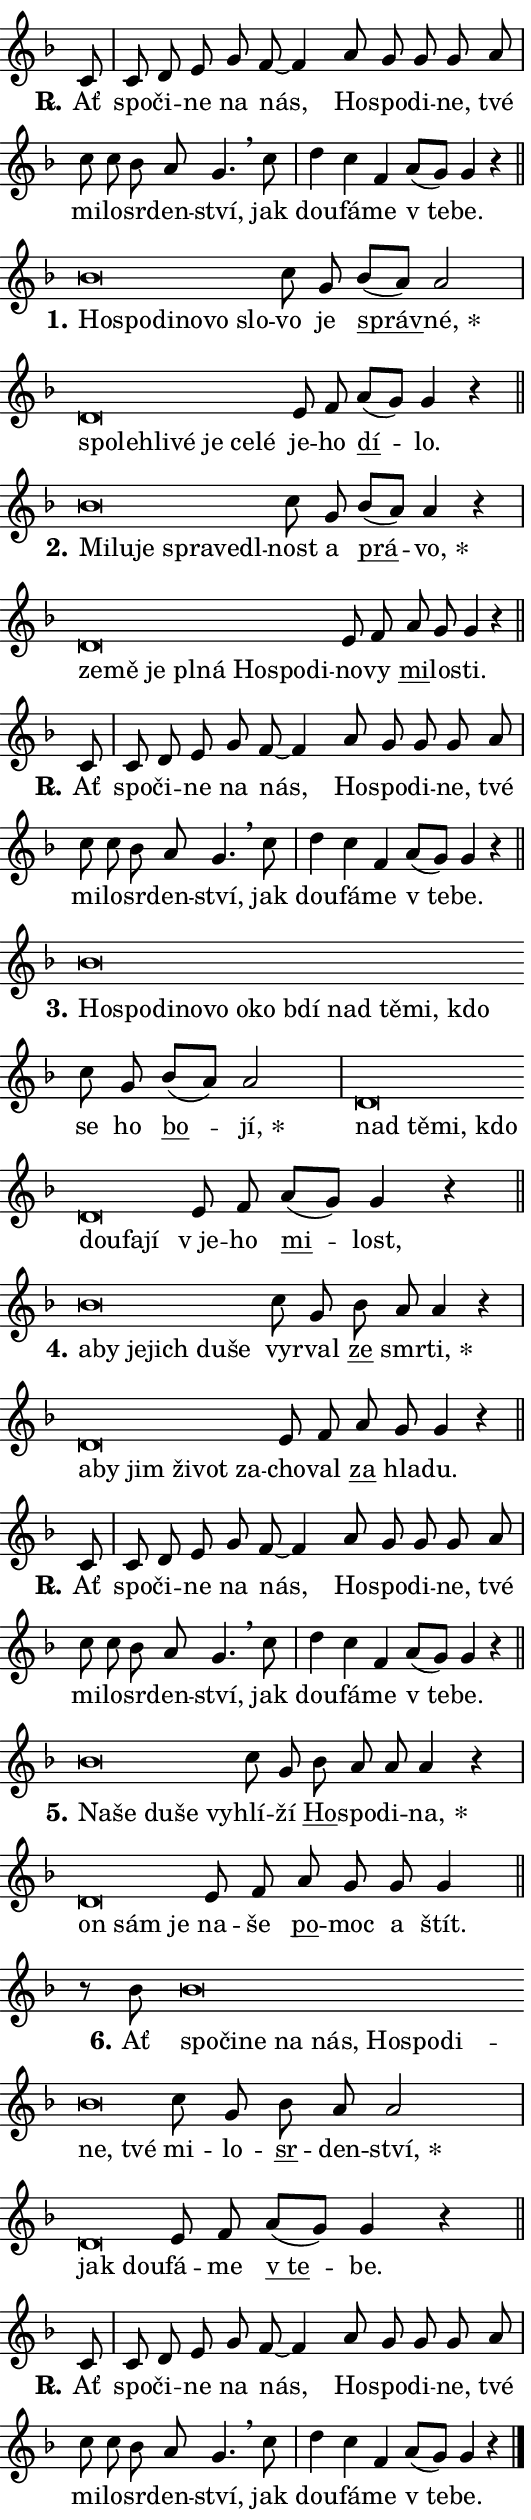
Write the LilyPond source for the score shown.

\version "2.24.0"
\header { tagline = "" }
\paper {
  indent = 0\cm
  top-margin = 0\cm
  right-margin = 0.13\cm % to fit lyric hyphens
  bottom-margin = 0\cm
  left-margin = 0\cm
  paper-width = 9\cm
  page-breaking = #ly:one-page-breaking
  system-system-spacing.basic-distance = #11
  score-system-spacing.basic-distance = #11
  ragged-last = ##f
}


%% Author: Thomas Morley
%% https://lists.gnu.org/archive/html/lilypond-user/2020-05/msg00002.html
#(define (line-position grob)
"Returns position of @var[grob} in current system:
   @code{'start}, if at first time-step
   @code{'end}, if at last time-step
   @code{'middle} otherwise
"
  (let* ((col (ly:item-get-column grob))
         (ln (ly:grob-object col 'left-neighbor))
         (rn (ly:grob-object col 'right-neighbor))
         (col-to-check-left (if (ly:grob? ln) ln col))
         (col-to-check-right (if (ly:grob? rn) rn col))
         (break-dir-left
           (and
             (ly:grob-property col-to-check-left 'non-musical #f)
             (ly:item-break-dir col-to-check-left)))
         (break-dir-right
           (and
             (ly:grob-property col-to-check-right 'non-musical #f)
             (ly:item-break-dir col-to-check-right))))
        (cond ((eqv? 1 break-dir-left) 'start)
              ((eqv? -1 break-dir-right) 'end)
              (else 'middle))))

#(define (tranparent-at-line-position vctor)
  (lambda (grob)
  "Relying on @code{line-position} select the relevant enry from @var{vctor}.
Used to determine transparency,"
    (case (line-position grob)
      ((end) (not (vector-ref vctor 0)))
      ((middle) (not (vector-ref vctor 1)))
      ((start) (not (vector-ref vctor 2))))))

noteHeadBreakVisibility =
#(define-music-function (break-visibility)(vector?)
"Makes @code{NoteHead}s transparent relying on @var{break-visibility}"
#{
  \override NoteHead.transparent =
    #(tranparent-at-line-position break-visibility)
#})

#(define delete-ledgers-for-transparent-note-heads
  (lambda (grob)
    "Reads whether a @code{NoteHead} is transparent.
If so this @code{NoteHead} is removed from @code{'note-heads} from
@var{grob}, which is supposed to be @code{LedgerLineSpanner}.
As a result ledgers are not printed for this @code{NoteHead}"
    (let* ((nhds-array (ly:grob-object grob 'note-heads))
           (nhds-list
             (if (ly:grob-array? nhds-array)
                 (ly:grob-array->list nhds-array)
                 '()))
           ;; Relies on the transparent-property being done before
           ;; Staff.LedgerLineSpanner.after-line-breaking is executed.
           ;; This is fragile ...
           (to-keep
             (remove
               (lambda (nhd)
                 (ly:grob-property nhd 'transparent #f))
               nhds-list)))
      ;; TODO find a better method to iterate over grob-arrays, similiar
      ;; to filter/remove etc for lists
      ;; For now rebuilt from scratch
      (set! (ly:grob-object grob 'note-heads)  '())
      (for-each
        (lambda (nhd)
          (ly:pointer-group-interface::add-grob grob 'note-heads nhd))
        to-keep))))

squashNotes = {
  \override NoteHead.X-extent = #'(-0.2 . 0.2)
  \override NoteHead.Y-extent = #'(-0.75 . 0)
  \override NoteHead.stencil =
    #(lambda (grob)
       (let ((pos (ly:grob-property grob 'staff-position)))
         (begin
           (if (< pos -7) (display "ERROR: Lower brevis then expected\n") (display ""))
           (if (<= pos -6) ly:text-interface::print ly:note-head::print))))
}
unSquashNotes = {
  \revert NoteHead.X-extent
  \revert NoteHead.Y-extent
  \revert NoteHead.stencil
}

hideNotes = \noteHeadBreakVisibility #begin-of-line-visible
unHideNotes = \noteHeadBreakVisibility #all-visible

% work-around for resetting accidentals
% https://lilypond.org/doc/v2.23/Documentation/notation/displaying-rhythms#unmetered-music
cadenzaMeasure = {
  \cadenzaOff
  \partial 1024 s1024
  \cadenzaOn
}

#(define-markup-command (accent layout props text) (markup?)
  "Underline accented syllable"
  (interpret-markup layout props
    #{\markup \override #'(offset . 4.3) \underline { #text }#}))

responsum = \markup \concat {
  "R" \hspace #-1.05 \path #0.1 #'((moveto 0 0.07) (lineto 0.9 0.8)) \hspace #0.05 "."
}

spaceSize = #0.6828661417322834 % exact space size for TeX Gyre Schola

\layout {
  \context {
    \Staff
    \remove "Time_signature_engraver"
    \override LedgerLineSpanner.after-line-breaking = #delete-ledgers-for-transparent-note-heads
  }
  \context {
    \Lyrics {
      \override LyricSpace.minimum-distance = \spaceSize
      \override LyricText.font-name = #"TeX Gyre Schola"
      \override LyricText.font-size = 1
      \override StanzaNumber.font-name = #"TeX Gyre Schola Bold"
      \override StanzaNumber.font-size = 1
    }
  }
  \context {
    \Score 
    \override NoteHead.text =
      #(lambda (grob) 
        (let ((pos (ly:grob-property grob 'staff-position)))
          #{\markup {
            \combine
              \halign #-0.55 \raise #(if (= pos -6) 0 0.5) \override #'(thickness . 2) \draw-line #'(3.2 . 0)
              \musicglyph "noteheads.sM1"
          }#}))
  }
}

% magnetic-lyrics.ily
%
%   written by
%     Jean Abou Samra <jean@abou-samra.fr>
%     Werner Lemberg <wl@gnu.org>
%
%   adapted by
%     Jiri Hon <jiri.hon@gmail.com>
%
% Version 2022-Apr-15

% https://www.mail-archive.com/lilypond-user@gnu.org/msg149350.html

#(define (Left_hyphen_pointer_engraver context)
   "Collect syllable-hyphen-syllable occurrences in lyrics and store
them in properties.  This engraver only looks to the left.  For
example, if the lyrics input is @code{foo -- bar}, it does the
following.

@itemize @bullet
@item
Set the @code{text} property of the @code{LyricHyphen} grob between
@q{foo} and @q{bar} to @code{foo}.

@item
Set the @code{left-hyphen} property of the @code{LyricText} grob with
text @q{foo} to the @code{LyricHyphen} grob between @q{foo} and
@q{bar}.
@end itemize

Use this auxiliary engraver in combination with the
@code{lyric-@/text::@/apply-@/magnetic-@/offset!} hook."
   (let ((hyphen #f)
         (text #f))
     (make-engraver
      (acknowledgers
       ((lyric-syllable-interface engraver grob source-engraver)
        (set! text grob)))
      (end-acknowledgers
       ((lyric-hyphen-interface engraver grob source-engraver)
        ;(when (not (grob::has-interface grob 'lyric-space-interface))
          (set! hyphen grob)));)
      ((stop-translation-timestep engraver)
       (when (and text hyphen)
         (ly:grob-set-object! text 'left-hyphen hyphen))
       (set! text #f)
       (set! hyphen #f)))))

#(define (lyric-text::apply-magnetic-offset! grob)
   "If the space between two syllables is less than the value in
property @code{LyricText@/.details@/.squash-threshold}, move the right
syllable to the left so that it gets concatenated with the left
syllable.

Use this function as a hook for
@code{LyricText@/.after-@/line-@/breaking} if the
@code{Left_@/hyphen_@/pointer_@/engraver} is active."
   (let ((hyphen (ly:grob-object grob 'left-hyphen #f)))
     (when hyphen
       (let ((left-text (ly:spanner-bound hyphen LEFT)))
         (when (grob::has-interface left-text 'lyric-syllable-interface)
           (let* ((common (ly:grob-common-refpoint grob left-text X))
                  (this-x-ext (ly:grob-extent grob common X))
                  (left-x-ext
                   (begin
                     ;; Trigger magnetism for left-text.
                     (ly:grob-property left-text 'after-line-breaking)
                     (ly:grob-extent left-text common X)))
                  ;; `delta` is the gap width between two syllables.
                  (delta (- (interval-start this-x-ext)
                            (interval-end left-x-ext)))
                  (details (ly:grob-property grob 'details))
                  (threshold (assoc-get 'squash-threshold details 0.2)))
             (when (< delta threshold)
               (let* (;; We have to manipulate the input text so that
                      ;; ligatures crossing syllable boundaries are not
                      ;; disabled.  For languages based on the Latin
                      ;; script this is essentially a beautification.
                      ;; However, for non-Western scripts it can be a
                      ;; necessity.
                      (lt (ly:grob-property left-text 'text))
                      (rt (ly:grob-property grob 'text))
                      (is-space (grob::has-interface hyphen 'lyric-space-interface))
                      (space (if is-space " " ""))
                      (extra-delta (if is-space spaceSize 0))
                      ;; Append new syllable.
                      (ltrt-space (if (and (string? lt) (string? rt))
                                (string-append lt space rt)
                                (make-concat-markup (list lt space rt))))
                      ;; Right-align `ltrt` to the right side.
                      (ltrt-space-markup (grob-interpret-markup
                               grob
                               (make-translate-markup
                                (cons (interval-length this-x-ext) 0)
                                (make-right-align-markup ltrt-space)))))
                 (begin
                   ;; Don't print `left-text`.
                   (ly:grob-set-property! left-text 'stencil #f)
                   ;; Set text and stencil (which holds all collected
                   ;; syllables so far) and shift it to the left.
                   (ly:grob-set-property! grob 'text ltrt-space)
                   (ly:grob-set-property! grob 'stencil ltrt-space-markup)
                   (ly:grob-translate-axis! grob (- (- delta extra-delta)) X))))))))))


#(define (lyric-hyphen::displace-bounds-first grob)
   ;; Make very sure this callback isn't triggered too early.
   (let ((left (ly:spanner-bound grob LEFT))
         (right (ly:spanner-bound grob RIGHT)))
     (ly:grob-property left 'after-line-breaking)
     (ly:grob-property right 'after-line-breaking)
     (ly:lyric-hyphen::print grob)))

squashThreshold = #0.4

\layout {
  \context {
    \Lyrics
    \consists #Left_hyphen_pointer_engraver
    \override LyricText.after-line-breaking =
      #lyric-text::apply-magnetic-offset!
    \override LyricHyphen.stencil = #lyric-hyphen::displace-bounds-first
    \override LyricText.details.squash-threshold = \squashThreshold
    \override LyricHyphen.minimum-distance = 0
    \override LyricHyphen.minimum-length = \squashThreshold
  }
}

squashText = \override LyricText.details.squash-threshold = 9999
unSquashText = \override LyricText.details.squash-threshold = \squashThreshold

leftText = \override LyricText.self-alignment-X = #LEFT
unLeftText = \revert LyricText.self-alignment-X

starOffset = #(lambda (grob) 
                (let ((x_offset (ly:self-alignment-interface::aligned-on-x-parent grob)))
                  (if (= x_offset 0) 0 (+ x_offset 1.2))))

star = #(define-music-function (syllable)(string?)
"Append star separator at the end of a syllable"
#{
  \once \override LyricText.X-offset = #starOffset
  \lyricmode { \markup {
    #syllable
    \override #'((font-name . "TeX Gyre Schola Bold")) \hspace #0.2 \lower #0.65 \larger "*"
  } }
#})

starAccent = #(define-music-function (syllable)(string?)
"Append star separator at the end of a syllable and make accent"
#{
  \once \override LyricText.X-offset = #starOffset
  \lyricmode { \markup {
    \accent #syllable
    \override #'((font-name . "TeX Gyre Schola Bold")) \hspace #0.2 \lower #0.65 \larger "*"
  } }
#})

breath = #(define-music-function (syllable)(string?)
"Append breathing indicator at the end of a syllable"
#{
  \lyricmode { \markup { #syllable "+" } }
#})

optionalBreath = #(define-music-function (syllable)(string?)
"Append optional breathing indicator at the end of a syllable"
#{
  \lyricmode { \markup { #syllable "(+)" } }
#})


\score {
    <<
        \new Voice = "melody" { \cadenzaOn \key f \major \relative { c'8 \cadenzaMeasure \bar "|" c d e \bar "" g f~ f4 \bar "" a8 g \bar "" g g a \cadenzaMeasure \bar "|" c c \bar "" bes a g4. \breathe c8 \cadenzaMeasure \bar "|" d4 c \bar "" f, a8[( g)] g4 r \cadenzaMeasure \bar "||" \break } }
        \new Lyrics \lyricsto "melody" { \lyricmode { \set stanza = \responsum
Ať spo -- či -- ne na nás, Ho -- spo -- di -- ne, tvé mi -- lo -- sr -- den -- ství, jak dou -- fá -- me "v te" -- be. } }
    >>
    \layout {}
}

\score {
    <<
        \new Voice = "melody" { \cadenzaOn \key f \major \relative { \squashNotes bes'\breve*1/16 \hideNotes \breve*1/16 \bar "" \breve*1/16 \bar "" \breve*1/16 \bar "" \breve*1/16 \breve*1/16 \bar "" \unHideNotes \unSquashNotes c8 g \bar "" bes[( a)] a2 \cadenzaMeasure \bar "|" \squashNotes d,\breve*1/16 \hideNotes \breve*1/16 \bar "" \breve*1/16 \bar "" \breve*1/16 \bar "" \breve*1/16 \bar "" \breve*1/16 \breve*1/16 \bar "" \unHideNotes \unSquashNotes e8 f \bar "" a[( g)] g4 r \cadenzaMeasure \bar "||" \break } }
        \new Lyrics \lyricsto "melody" { \lyricmode { \set stanza = "1."
\leftText Ho -- \squashText spo -- di -- no -- vo slo -- \unLeftText \unSquashText vo je \markup \accent správ -- \star né, \leftText spo -- \squashText leh -- li -- vé je ce -- lé \unLeftText \unSquashText je -- ho \markup \accent dí -- lo. } }
    >>
    \layout {}
}

\score {
    <<
        \new Voice = "melody" { \cadenzaOn \key f \major \relative { \squashNotes bes'\breve*1/16 \hideNotes \breve*1/16 \bar "" \breve*1/16 \bar "" \breve*1/16 \bar "" \breve*1/16 \breve*1/16 \bar "" \unHideNotes \unSquashNotes c8 g \bar "" bes[( a)] a4 r \cadenzaMeasure \bar "|" \squashNotes d,\breve*1/16 \hideNotes \breve*1/16 \bar "" \breve*1/16 \bar "" \breve*1/16 \bar "" \breve*1/16 \bar "" \breve*1/16 \bar "" \breve*1/16 \breve*1/16 \bar "" \unHideNotes \unSquashNotes e8 f \bar "" a g g4 r \cadenzaMeasure \bar "||" \break } }
        \new Lyrics \lyricsto "melody" { \lyricmode { \set stanza = "2."
\leftText Mi -- \squashText lu -- je spra -- ve -- dl -- \unLeftText \unSquashText nost a \markup \accent prá -- \star vo, \leftText ze -- \squashText mě je pl -- ná Ho -- spo -- di -- \unLeftText \unSquashText no -- vy \markup \accent mi -- lo -- sti. } }
    >>
    \layout {}
}

\score {
    <<
        \new Voice = "melody" { \cadenzaOn \key f \major \relative { c'8 \cadenzaMeasure \bar "|" c d e \bar "" g f~ f4 \bar "" a8 g \bar "" g g a \cadenzaMeasure \bar "|" c c \bar "" bes a g4. \breathe c8 \cadenzaMeasure \bar "|" d4 c \bar "" f, a8[( g)] g4 r \cadenzaMeasure \bar "||" \break } }
        \new Lyrics \lyricsto "melody" { \lyricmode { \set stanza = \responsum
Ať spo -- či -- ne na nás, Ho -- spo -- di -- ne, tvé mi -- lo -- sr -- den -- ství, jak dou -- fá -- me "v te" -- be. } }
    >>
    \layout {}
}

\score {
    <<
        \new Voice = "melody" { \cadenzaOn \key f \major \relative { \squashNotes bes'\breve*1/16 \hideNotes \breve*1/16 \bar "" \breve*1/16 \bar "" \breve*1/16 \bar "" \breve*1/16 \bar "" \breve*1/16 \bar "" \breve*1/16 \bar "" \breve*1/16 \bar "" \breve*1/16 \bar "" \breve*1/16 \bar "" \breve*1/16 \breve*1/16 \bar "" \unHideNotes \unSquashNotes c8 g \bar "" bes[( a)] a2 \cadenzaMeasure \bar "|" \squashNotes d,\breve*1/16 \hideNotes \breve*1/16 \bar "" \breve*1/16 \bar "" \breve*1/16 \bar "" \breve*1/16 \bar "" \breve*1/16 \breve*1/16 \bar "" \unHideNotes \unSquashNotes e8 f \bar "" a[( g)] g4 r \cadenzaMeasure \bar "||" \break } }
        \new Lyrics \lyricsto "melody" { \lyricmode { \set stanza = "3."
\leftText Ho -- \squashText spo -- di -- no -- vo o -- ko bdí nad tě -- mi, kdo \unLeftText \unSquashText se ho \markup \accent bo -- \star jí, \leftText nad \squashText tě -- mi, kdo dou -- fa -- jí \unLeftText \unSquashText "v je" -- ho \markup \accent mi -- lost, } }
    >>
    \layout {}
}

\score {
    <<
        \new Voice = "melody" { \cadenzaOn \key f \major \relative { \squashNotes bes'\breve*1/16 \hideNotes \breve*1/16 \bar "" \breve*1/16 \bar "" \breve*1/16 \bar "" \breve*1/16 \breve*1/16 \bar "" \unHideNotes \unSquashNotes c8 g \bar "" bes a a4 r \cadenzaMeasure \bar "|" \squashNotes d,\breve*1/16 \hideNotes \breve*1/16 \bar "" \breve*1/16 \bar "" \breve*1/16 \bar "" \breve*1/16 \breve*1/16 \bar "" \unHideNotes \unSquashNotes e8 f \bar "" a g g4 r \cadenzaMeasure \bar "||" \break } }
        \new Lyrics \lyricsto "melody" { \lyricmode { \set stanza = "4."
\leftText a -- \squashText by je -- jich du -- še \unLeftText \unSquashText vy -- rval \markup \accent ze smr -- \star ti, \leftText a -- \squashText by jim ži -- vot za -- \unLeftText \unSquashText cho -- val \markup \accent za hla -- du. } }
    >>
    \layout {}
}

\score {
    <<
        \new Voice = "melody" { \cadenzaOn \key f \major \relative { c'8 \cadenzaMeasure \bar "|" c d e \bar "" g f~ f4 \bar "" a8 g \bar "" g g a \cadenzaMeasure \bar "|" c c \bar "" bes a g4. \breathe c8 \cadenzaMeasure \bar "|" d4 c \bar "" f, a8[( g)] g4 r \cadenzaMeasure \bar "||" \break } }
        \new Lyrics \lyricsto "melody" { \lyricmode { \set stanza = \responsum
Ať spo -- či -- ne na nás, Ho -- spo -- di -- ne, tvé mi -- lo -- sr -- den -- ství, jak dou -- fá -- me "v te" -- be. } }
    >>
    \layout {}
}

\score {
    <<
        \new Voice = "melody" { \cadenzaOn \key f \major \relative { \squashNotes bes'\breve*1/16 \hideNotes \breve*1/16 \bar "" \breve*1/16 \bar "" \breve*1/16 \breve*1/16 \bar "" \unHideNotes \unSquashNotes c8 g \bar "" bes a a a4 r \cadenzaMeasure \bar "|" \squashNotes d,\breve*1/16 \hideNotes \breve*1/16 \breve*1/16 \bar "" \unHideNotes \unSquashNotes e8 f \bar "" a g g g4 \cadenzaMeasure \bar "||" \break } }
        \new Lyrics \lyricsto "melody" { \lyricmode { \set stanza = "5."
\leftText Na -- \squashText še du -- še vy -- \unLeftText \unSquashText hlí -- ží \markup \accent Ho -- spo -- di -- \star na, \leftText on \squashText sám je \unLeftText \unSquashText na -- še \markup \accent po -- moc a štít. } }
    >>
    \layout {}
}

\score {
    <<
        \new Voice = "melody" { \cadenzaOn \key f \major \relative { r8 bes' \squashNotes bes\breve*1/16 \hideNotes \breve*1/16 \bar "" \breve*1/16 \bar "" \breve*1/16 \bar "" \breve*1/16 \bar "" \breve*1/16 \bar "" \breve*1/16 \bar "" \breve*1/16 \bar "" \breve*1/16 \breve*1/16 \bar "" \unHideNotes \unSquashNotes c8 g \bar "" bes a a2 \cadenzaMeasure \bar "|" \squashNotes d,\breve*1/16 \hideNotes \breve*1/16 \bar "" \unHideNotes \unSquashNotes e8 f \bar "" a[( g)] g4 r \cadenzaMeasure \bar "||" \break } }
        \new Lyrics \lyricsto "melody" { \lyricmode { \set stanza = "6."
Ať \leftText spo -- \squashText či -- ne na nás, Ho -- spo -- di -- ne, tvé \unLeftText \unSquashText mi -- lo -- \markup \accent sr -- den -- \star ství, \leftText jak \squashText dou -- \unLeftText \unSquashText fá -- me \markup \accent "v te" -- be. } }
    >>
    \layout {}
}

\score {
    <<
        \new Voice = "melody" { \cadenzaOn \key f \major \relative { c'8 \cadenzaMeasure \bar "|" c d e \bar "" g f~ f4 \bar "" a8 g \bar "" g g a \cadenzaMeasure \bar "|" c c \bar "" bes a g4. \breathe c8 \cadenzaMeasure \bar "|" d4 c \bar "" f, a8[( g)] g4 r \cadenzaMeasure \bar "||" \break } \bar "|." }
        \new Lyrics \lyricsto "melody" { \lyricmode { \set stanza = \responsum
Ať spo -- či -- ne na nás, Ho -- spo -- di -- ne, tvé mi -- lo -- sr -- den -- ství, jak dou -- fá -- me "v te" -- be. } }
    >>
    \layout {}
}
